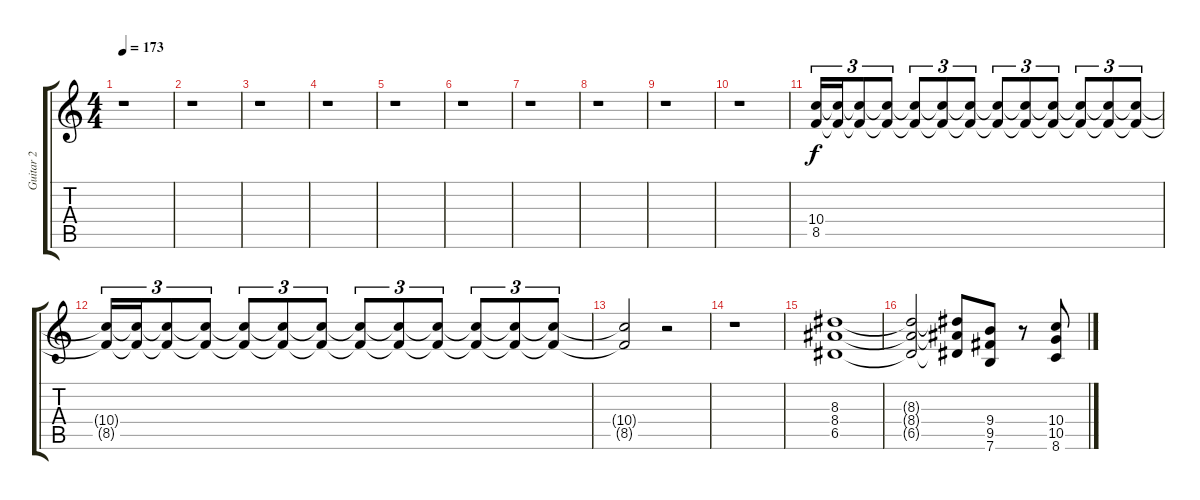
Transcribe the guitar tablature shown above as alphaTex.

\track ("Guitar 2" "Guitar 2") {instrument overdrivenguitar}
\staff {score tabs}
\tuning (E4 B3 G3 D3 A2 E2) {hide}
\ts (4 4)
\tempo 173
\clef g2
\ks c
r.1{dy f} |
r.1 |
r.1 |
r.1 |
r.1 |
r.1 |
r.1 |
r.1 |
r.1 |
r.1 |
(10.4 8.5).16{tu (3 2) volume 0 balance 13} (10.4{t} 8.5{t}).16{tu (3 2) volume 16} (10.4{t} 8.5{t}).8{tu (3 2) volume 16} (10.4{t} 8.5{t}).8{tu (3 2) volume 0 balance 3} (10.4{t} 8.5{t}).8{tu (3 2) volume 16} (10.4{t} 8.5{t}).8{tu (3 2) volume 0 balance 13} (10.4{t} 8.5{t}).8{tu (3 2) volume 16} (10.4{t} 8.5{t}).8{tu (3 2) volume 0 balance 3} (10.4{t} 8.5{t}).8{tu (3 2) volume 16} (10.4{t} 8.5{t}).8{tu (3 2) volume 0 balance 13} (10.4{t} 8.5{t}).8{tu (3 2) volume 16} (10.4{t} 8.5{t}).8{tu (3 2) volume 0 balance 3} (10.4{t} 8.5{t}).8{tu (3 2) volume 16} |
(10.4{t} 8.5{t}).16{tu (3 2) volume 0 balance 13} (10.4{t} 8.5{t}).16{tu (3 2) volume 16} (10.4{t} 8.5{t}).8{tu (3 2) volume 16} (10.4{t} 8.5{t}).8{tu (3 2) volume 0 balance 3} (10.4{t} 8.5{t}).8{tu (3 2) volume 16} (10.4{t} 8.5{t}).8{tu (3 2) volume 0 balance 13} (10.4{t} 8.5{t}).8{tu (3 2) volume 16} (10.4{t} 8.5{t}).8{tu (3 2) volume 0 balance 3} (10.4{t} 8.5{t}).8{tu (3 2) volume 16} (10.4{t} 8.5{t}).8{tu (3 2) volume 0 balance 13} (10.4{t} 8.5{t}).8{tu (3 2) volume 16} (10.4{t} 8.5{t}).8{tu (3 2) volume 0 balance 3} (10.4{t} 8.5{t}).8{tu (3 2) volume 16} |
(10.4{t} 8.5{t}).2{volume 0} r.2{volume 16} |
r.1 |
(8.3 8.4 6.5).1 |
(8.3{t} 8.4{t} 6.5{t}).2 (8.3{t} 8.4{t} 6.5{t}).8 (9.4 9.5 7.6).8 r.8 (10.4 10.5 8.6).8
